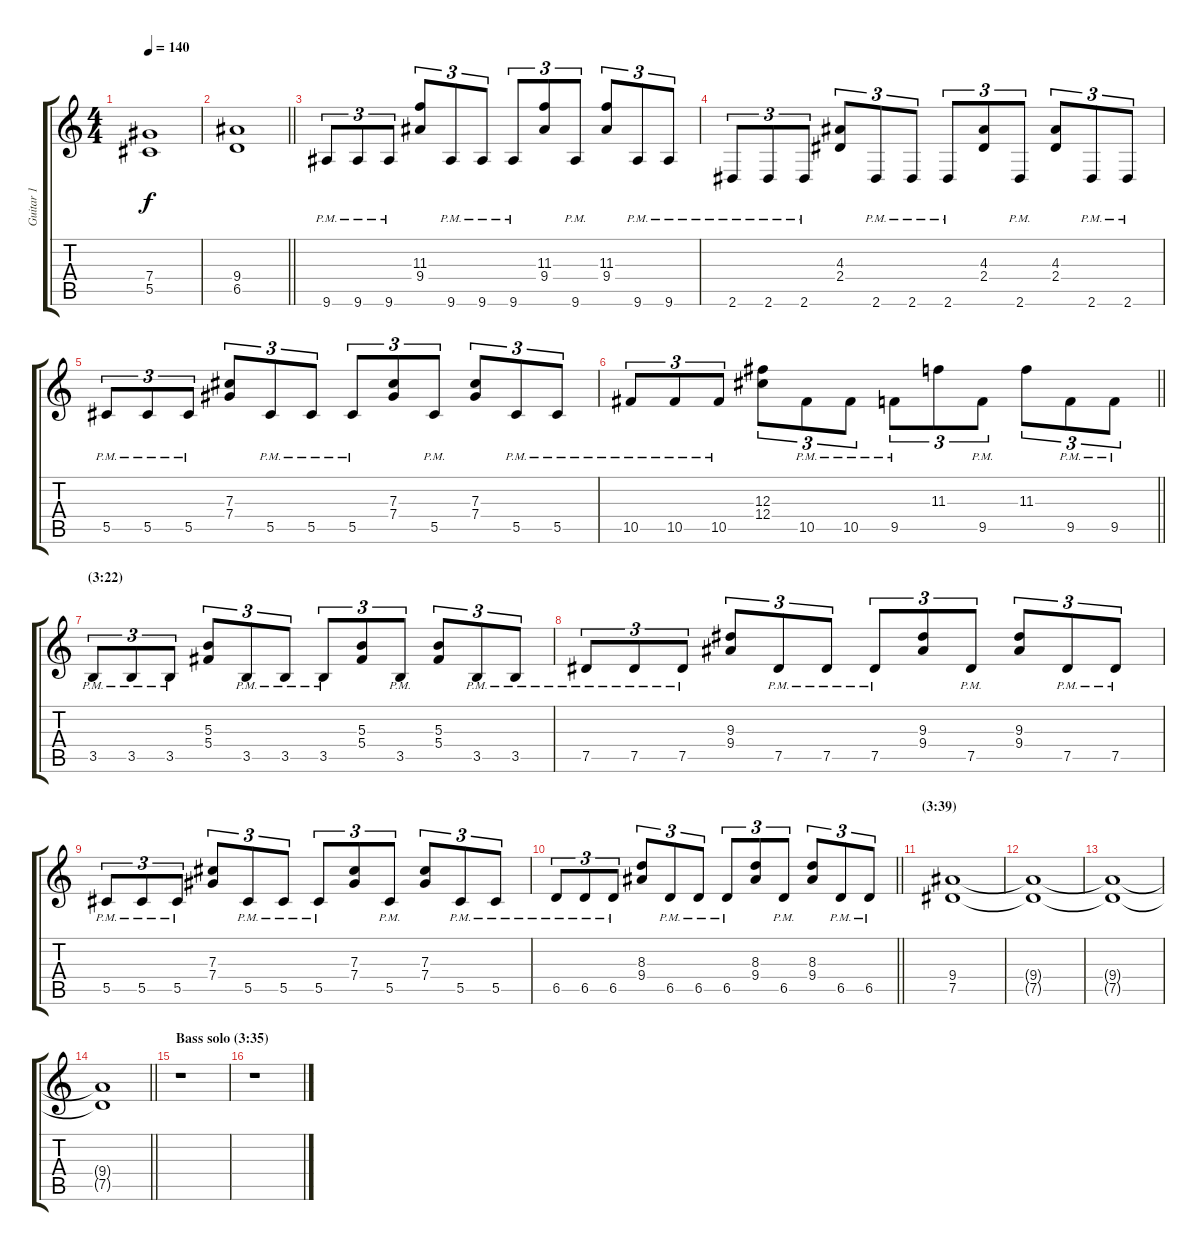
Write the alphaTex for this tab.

\track ("Guitar 1" "Guitar 1") {instrument distortionguitar}
\staff {score tabs}
\tuning (Eb4 Bb3 Gb3 Db3 Ab2 Db2) {hide}
\ts (4 4)
\tempo 140
\clef g2
\ks c
(7.4 5.5).1{dy f} |
\barLineRight lightlight
(9.4 6.5).1 |
\section ("" "")
9.6{pm}.8{tu (3 2)} 9.6{pm}.8{tu (3 2)} 9.6{pm}.8{tu (3 2)} (11.3 9.4).8{tu (3 2)} 9.6{pm}.8{tu (3 2)} 9.6{pm}.8{tu (3 2)} 9.6{pm}.8{tu (3 2)} (11.3 9.4).8{tu (3 2)} 9.6{pm}.8{tu (3 2)} (11.3 9.4).8{tu (3 2)} 9.6{pm}.8{tu (3 2)} 9.6{pm}.8{tu (3 2)} |
2.6{pm}.8{tu (3 2)} 2.6{pm}.8{tu (3 2)} 2.6{pm}.8{tu (3 2)} (4.3 2.4).8{tu (3 2)} 2.6{pm}.8{tu (3 2)} 2.6{pm}.8{tu (3 2)} 2.6{pm}.8{tu (3 2)} (4.3 2.4).8{tu (3 2)} 2.6{pm}.8{tu (3 2)} (4.3 2.4).8{tu (3 2)} 2.6{pm}.8{tu (3 2)} 2.6{pm}.8{tu (3 2)} |
5.5{pm}.8{tu (3 2)} 5.5{pm}.8{tu (3 2)} 5.5{pm}.8{tu (3 2)} (7.3 7.4).8{tu (3 2)} 5.5{pm}.8{tu (3 2)} 5.5{pm}.8{tu (3 2)} 5.5{pm}.8{tu (3 2)} (7.3 7.4).8{tu (3 2)} 5.5{pm}.8{tu (3 2)} (7.3 7.4).8{tu (3 2)} 5.5{pm}.8{tu (3 2)} 5.5{pm}.8{tu (3 2)} |
\barLineRight lightlight
10.5{pm}.8{tu (3 2)} 10.5{pm}.8{tu (3 2)} 10.5{pm}.8{tu (3 2)} (12.3 12.4).8{tu (3 2)} 10.5{pm}.8{tu (3 2)} 10.5{pm}.8{tu (3 2)} 9.5{pm}.8{tu (3 2)} 11.3.8{tu (3 2)} 9.5{pm}.8{tu (3 2)} 11.3.8{tu (3 2)} 9.5{pm}.8{tu (3 2)} 9.5{pm}.8{tu (3 2)} |
\section ("" "(3:22)")
3.5{pm}.8{tu (3 2)} 3.5{pm}.8{tu (3 2)} 3.5{pm}.8{tu (3 2)} (5.3 5.4).8{tu (3 2)} 3.5{pm}.8{tu (3 2)} 3.5{pm}.8{tu (3 2)} 3.5{pm}.8{tu (3 2)} (5.3 5.4).8{tu (3 2)} 3.5{pm}.8{tu (3 2)} (5.3 5.4).8{tu (3 2)} 3.5{pm}.8{tu (3 2)} 3.5{pm}.8{tu (3 2)} |
7.5{pm}.8{tu (3 2)} 7.5{pm}.8{tu (3 2)} 7.5{pm}.8{tu (3 2)} (9.3 9.4).8{tu (3 2)} 7.5{pm}.8{tu (3 2)} 7.5{pm}.8{tu (3 2)} 7.5{pm}.8{tu (3 2)} (9.3 9.4).8{tu (3 2)} 7.5{pm}.8{tu (3 2)} (9.3 9.4).8{tu (3 2)} 7.5{pm}.8{tu (3 2)} 7.5{pm}.8{tu (3 2)} |
5.5{pm}.8{tu (3 2)} 5.5{pm}.8{tu (3 2)} 5.5{pm}.8{tu (3 2)} (7.3 7.4).8{tu (3 2)} 5.5{pm}.8{tu (3 2)} 5.5{pm}.8{tu (3 2)} 5.5{pm}.8{tu (3 2)} (7.3 7.4).8{tu (3 2)} 5.5{pm}.8{tu (3 2)} (7.3 7.4).8{tu (3 2)} 5.5{pm}.8{tu (3 2)} 5.5{pm}.8{tu (3 2)} |
\barLineRight lightlight
6.5{pm}.8{tu (3 2)} 6.5{pm}.8{tu (3 2)} 6.5{pm}.8{tu (3 2)} (8.3 9.4).8{tu (3 2)} 6.5{pm}.8{tu (3 2)} 6.5{pm}.8{tu (3 2)} 6.5{pm}.8{tu (3 2)} (8.3 9.4).8{tu (3 2)} 6.5{pm}.8{tu (3 2)} (8.3 9.4).8{tu (3 2)} 6.5{pm}.8{tu (3 2)} 6.5{pm}.8{tu (3 2)} |
\section ("" "(3:39)")
(9.4 7.5).1 |
(9.4{t} 7.5{t}).1 |
(9.4{t} 7.5{t}).1 |
\barLineRight lightlight
(9.4{t} 7.5{t}).1 |
\section ("" "Bass solo (3:35)")
r.1 |
r.1
